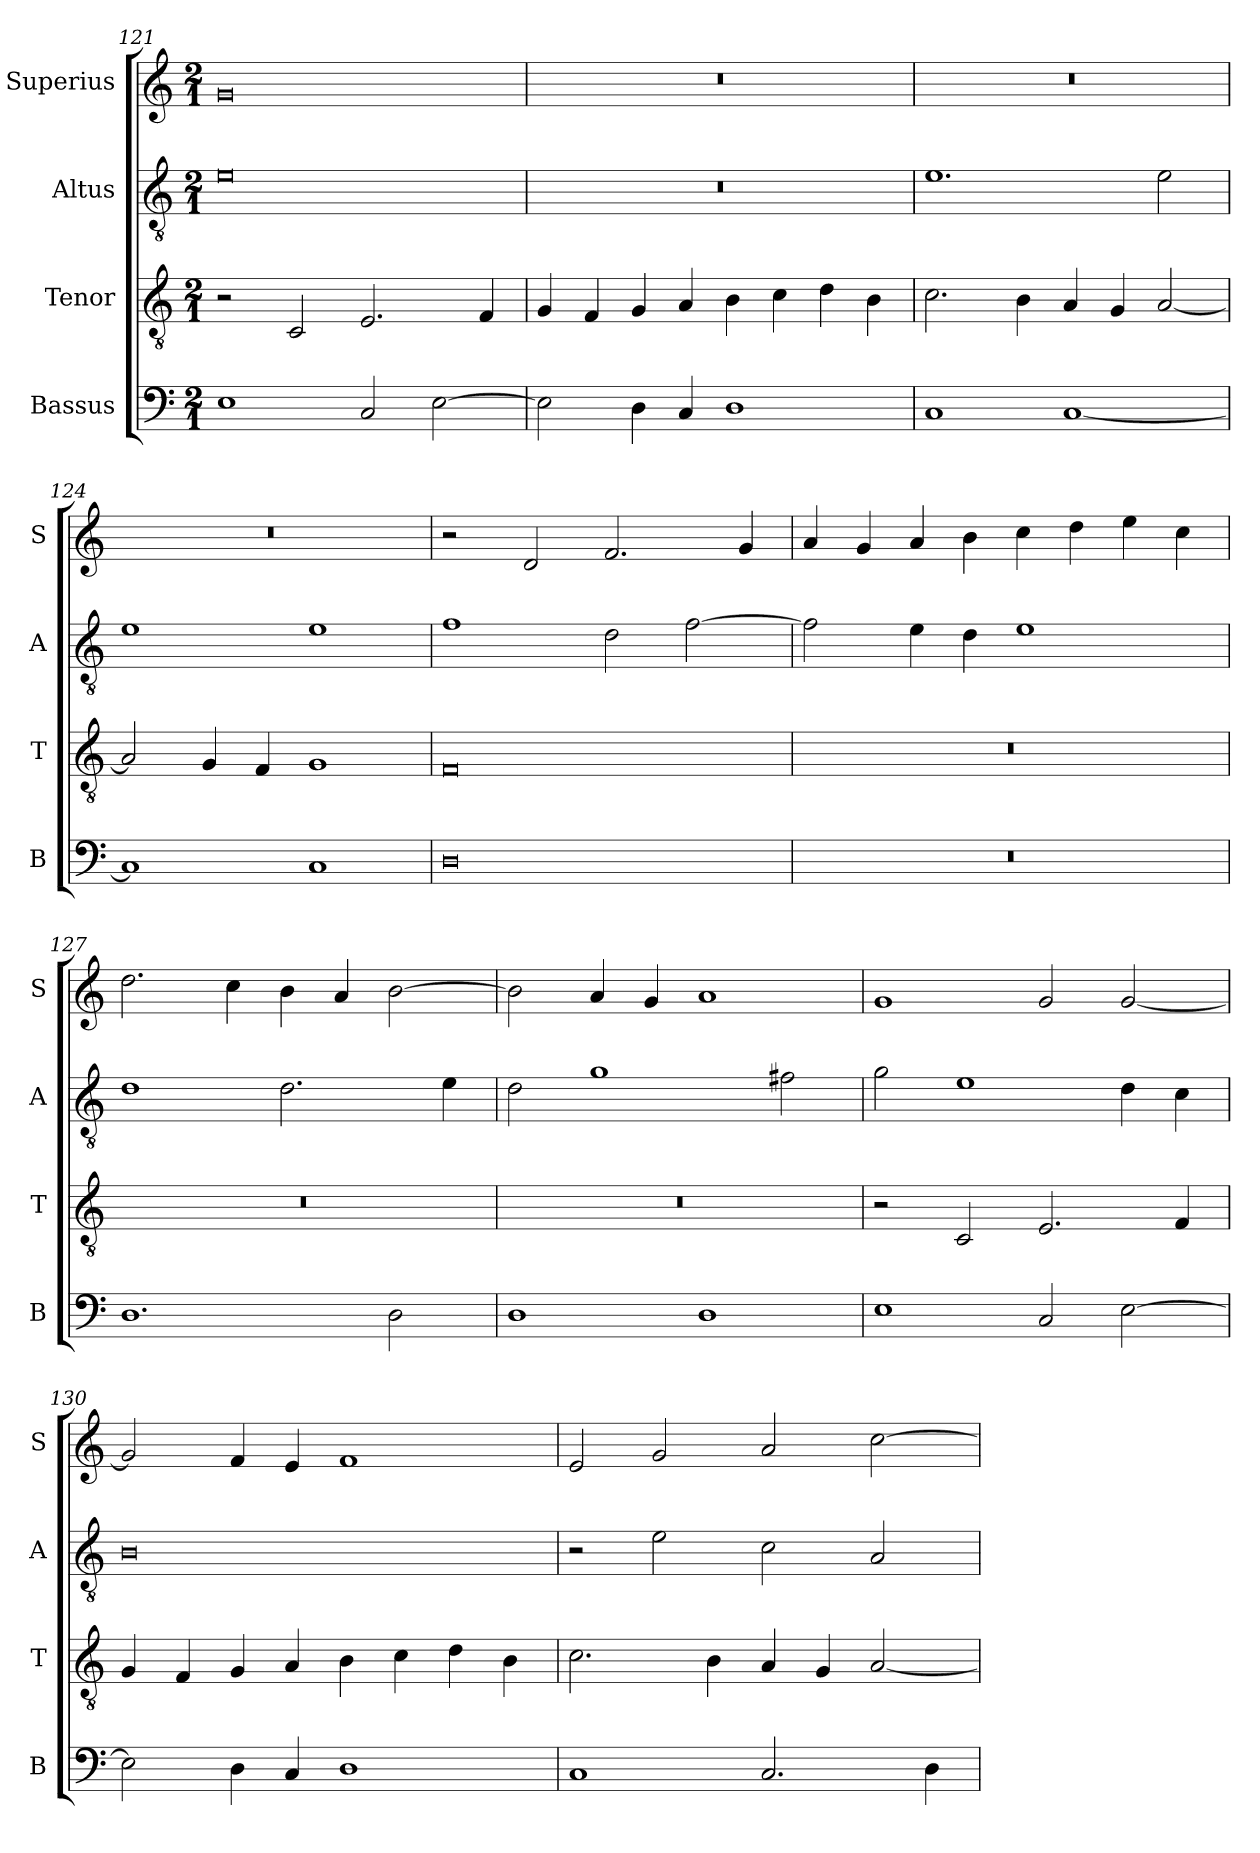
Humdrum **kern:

**kern	**kern	**kern	**kern
*part4	*part3	*part2	*part1
*staff4	*staff3	*staff2	*staff1
*I"Bassus	*I"Tenor	*I"Altus	*I"Superius
*I'B	*I'T	*I'A	*I'S
*clefF4	*clefGv2	*clefGv2	*clefG2
*k[]	*k[]	*k[]	*k[]
*C:	*C:	*C:	*C:
*M2/1	*M2/1	*M2/1	*M2/1
=121	=121	=121	=121
1E	2r	0e	0g
.	2C	.	.
2C	2.E	.	.
[2E	.	.	.
.	4F	.	.
=122	=122	=122	=122
2E]	4G	0r	0r
.	4F	.	.
4D	4G	.	.
4C	4A	.	.
1D	4B	.	.
.	4c	.	.
.	4d	.	.
.	4B	.	.
=123	=123	=123	=123
1C	2.c	1.e	0r
.	4B	.	.
[1C	4A	.	.
.	4G	.	.
.	[2A	2e	.
=124	=124	=124	=124
1C]	2A]	1e	0r
.	4G	.	.
.	4F	.	.
1C	1G	1e	.
=125	=125	=125	=125
0D	0F	1f	2r
.	.	.	2d
.	.	2d	2.f
.	.	[2f	.
.	.	.	4g
=126	=126	=126	=126
0r	0r	2f]	4a
.	.	.	4g
.	.	4e	4a
.	.	4d	4b
.	.	1e	4cc
.	.	.	4dd
.	.	.	4ee
.	.	.	4cc
=127	=127	=127	=127
1.D	0r	1d	2.dd
.	.	.	4cc
.	.	2.d	4b
.	.	.	4a
2D	.	.	[2b
.	.	4e	.
=128	=128	=128	=128
1D	0r	2d	2b]
.	.	1g	4a
.	.	.	4g
1D	.	.	1a
.	.	2f#X	.
=129	=129	=129	=129
1E	2r	2g	1g
.	2C	1e	.
2C	2.E	.	2g
[2E	.	4d	[2g
.	4F	4c	.
=130	=130	=130	=130
2E]	4G	0B	2g]
.	4F	.	.
4D	4G	.	4f
4C	4A	.	4e
1D	4B	.	1f
.	4c	.	.
.	4d	.	.
.	4B	.	.
=131	=131	=131	=131
1C	2.c	2r	2e
.	.	2e	2g
.	4B	.	.
2.C	4A	2c	2a
.	4G	.	.
.	[2A	2A	[2cc
4D	.	.	.
=	=	=	=
*-	*-	*-	*-
